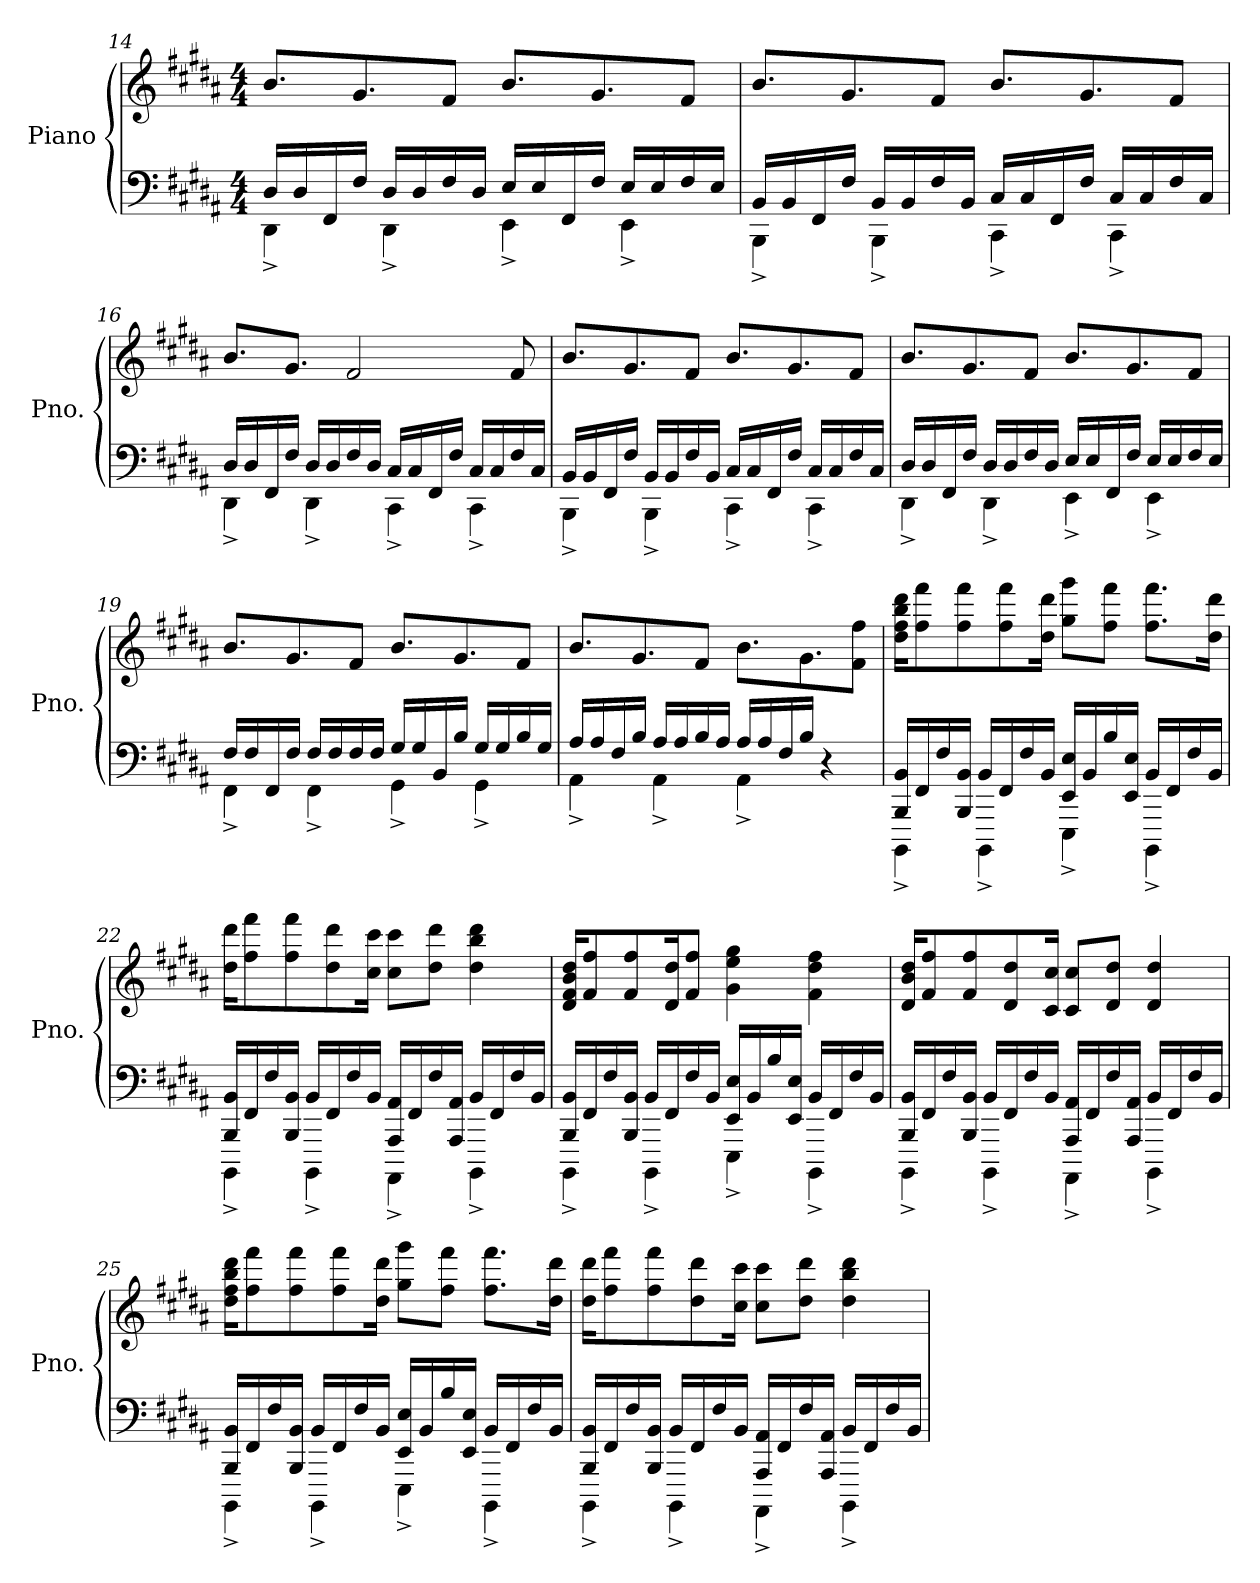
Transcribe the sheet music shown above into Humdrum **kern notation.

**kern	**kern
*part1	*part1
*staff2	*staff1
*I"Piano	*
*I'Pno.	*
*clefF4	*clefG2
*k[f#c#g#d#a#]	*k[f#c#g#d#a#]
*M4/4	*M4/4
=14	=14
*^	*
16D#/LL	4DD#^\	8.b/L
16D#/	.	.
16FF#/	.	.
16F#/JJ	.	8.g#/
16D#/LL	4DD#^\	.
16D#/	.	.
16F#/	.	8f#/J
16D#/JJ	.	.
16E/LL	4EE^\	8.b/L
16E/	.	.
16FF#/	.	.
16F#/JJ	.	8.g#/
16E/LL	4EE^\	.
16E/	.	.
16F#/	.	8f#/J
16E/JJ	.	.
!!LO:LB:g=z
=15	=15	=15
16BB/LL	4BBB^\	8.b/L
16BB/	.	.
16FF#/	.	.
16F#/JJ	.	8.g#/
16BB/LL	4BBB^\	.
16BB/	.	.
16F#/	.	8f#/J
16BB/JJ	.	.
16C#/LL	4CC#^\	8.b/L
16C#/	.	.
16FF#/	.	.
16F#/JJ	.	8.g#/
16C#/LL	4CC#^\	.
16C#/	.	.
16F#/	.	8f#/J
16C#/JJ	.	.
=16	=16	=16
16D#/LL	4DD#^\	8.b/L
16D#/	.	.
16FF#/	.	.
16F#/JJ	.	8.g#/J
16D#/LL	4DD#^\	.
16D#/	.	.
16F#/	.	2f#/
16D#/JJ	.	.
16C#/LL	4CC#^\	.
16C#/	.	.
16FF#/	.	.
16F#/JJ	.	.
16C#/LL	4CC#^\	.
16C#/	.	.
16F#/	.	8f#/
16C#/JJ	.	.
!!LO:PB:g=z
=17	=17	=17
16BB/LL	4BBB^\	8.b/L
16BB/	.	.
16FF#/	.	.
16F#/JJ	.	8.g#/
16BB/LL	4BBB^\	.
16BB/	.	.
16F#/	.	8f#/J
16BB/JJ	.	.
16C#/LL	4CC#^\	8.b/L
16C#/	.	.
16FF#/	.	.
16F#/JJ	.	8.g#/
16C#/LL	4CC#^\	.
16C#/	.	.
16F#/	.	8f#/J
16C#/JJ	.	.
=18	=18	=18
16D#/LL	4DD#^\	8.b/L
16D#/	.	.
16FF#/	.	.
16F#/JJ	.	8.g#/
16D#/LL	4DD#^\	.
16D#/	.	.
16F#/	.	8f#/J
16D#/JJ	.	.
16E/LL	4EE^\	8.b/L
16E/	.	.
16FF#/	.	.
16F#/JJ	.	8.g#/
16E/LL	4EE^\	.
16E/	.	.
16F#/	.	8f#/J
16E/JJ	.	.
=19	=19	=19
16F#/LL	4FF#^\	8.b/L
16F#/	.	.
16FF#/	.	.
16F#/JJ	.	8.g#/
16F#/LL	4FF#^\	.
16F#/	.	.
16F#/	.	8f#/J
16F#/JJ	.	.
16G#/LL	4GG#^\	8.b/L
16G#/	.	.
16BB/	.	.
16B/JJ	.	8.g#/
16G#/LL	4GG#^\	.
16G#/	.	.
16B/	.	8f#/J
16G#/JJ	.	.
!!LO:LB:g=z
=20	=20	=20
16A#/LL	4AA#^\	8.b/L
16A#/	.	.
16F#/	.	.
16B/JJ	.	8.g#/
16A#/LL	4AA#^\	.
16A#/	.	.
16B/	.	8f#/J
16A#/JJ	.	.
16A#/LL	4AA#^\	8.b\L
16A#/	.	.
16F#/	.	.
16B/JJ	.	8.g#\
4r	4ryy	.
.	.	8f#\ 8ff#\J
=21	=21	=21
16BBB/ 16BB/LL	4BBBB^\	16dd#\ 16ff#\ 16bb\ 16ddd#\KL
16FF#/	.	8ff#\ 8fff#\
16F#/	.	.
16BBB/ 16BB/JJ	.	8ff#\ 8fff#\
16BB/LL	4BBBB^\	.
16FF#/	.	8ff#\ 8fff#\
16F#/	.	.
16BB/JJ	.	16dd#\ 16ddd#\Jk
16EE/ 16E/LL	4EEE^\	8gg#\ 8ggg#\L
16BB/	.	.
16B/	.	8ff#\ 8fff#\J
16EE/ 16E/JJ	.	.
16BB/LL	4BBBB^\	8.ff#\ 8.fff#\L
16FF#/	.	.
16F#/	.	.
16BB/JJ	.	16dd#\ 16ddd#\Jk
!!LO:LB:g=z
=22	=22	=22
16BBB/ 16BB/LL	4BBBB^\	16dd#\ 16ddd#\KL
16FF#/	.	8ff#\ 8fff#\
16F#/	.	.
16BBB/ 16BB/JJ	.	8ff#\ 8fff#\
16BB/LL	4BBBB^\	.
16FF#/	.	8dd#\ 8ddd#\
16F#/	.	.
16BB/JJ	.	16cc#\ 16ccc#\Jk
16AAA#/ 16AA#/LL	4AAAA#^\	8cc#\ 8ccc#\L
16FF#/	.	.
16F#/	.	8dd#\ 8ddd#\J
16AAA#/ 16AA#/JJ	.	.
16BB/LL	4BBBB^\	4dd#\ 4bb\ 4ddd#\
16FF#/	.	.
16F#/	.	.
16BB/JJ	.	.
=23	=23	=23
16BBB/ 16BB/LL	4BBBB^\	16d#/ 16f#/ 16b/ 16dd#/KL
16FF#/	.	8f#/ 8ff#/
16F#/	.	.
16BBB/ 16BB/JJ	.	8f#/ 8ff#/
16BB/LL	4BBBB^\	.
16FF#/	.	16d#/ 16dd#/K
16F#/	.	8f#/ 8ff#/J
16BB/JJ	.	.
16EE/ 16E/LL	4EEE^\	4g#\ 4ee\ 4gg#\
16BB/	.	.
16B/	.	.
16EE/ 16E/JJ	.	.
16BB/LL	4BBBB^\	4f#\ 4dd#\ 4ff#\
16FF#/	.	.
16F#/	.	.
16BB/JJ	.	.
!!LO:LB:g=z
=24	=24	=24
16BBB/ 16BB/LL	4BBBB^\	16d#/ 16b/ 16dd#/KL
16FF#/	.	8f#/ 8ff#/
16F#/	.	.
16BBB/ 16BB/JJ	.	8f#/ 8ff#/
16BB/LL	4BBBB^\	.
16FF#/	.	8d#/ 8dd#/
16F#/	.	.
16BB/JJ	.	16c#/ 16cc#/Jk
16AAA#/ 16AA#/LL	4AAAA#^\	8c#/ 8cc#/L
16FF#/	.	.
16F#/	.	8d#/ 8dd#/J
16AAA#/ 16AA#/JJ	.	.
16BB/LL	4BBBB^\	4d#/ 4dd#/
16FF#/	.	.
16F#/	.	.
16BB/JJ	.	.
=25	=25	=25
16BBB/ 16BB/LL	4BBBB^\	16dd#\ 16ff#\ 16bb\ 16ddd#\KL
16FF#/	.	8ff#\ 8fff#\
16F#/	.	.
16BBB/ 16BB/JJ	.	8ff#\ 8fff#\
16BB/LL	4BBBB^\	.
16FF#/	.	8ff#\ 8fff#\
16F#/	.	.
16BB/JJ	.	16dd#\ 16ddd#\Jk
16EE/ 16E/LL	4EEE^\	8gg#\ 8ggg#\L
16BB/	.	.
16B/	.	8ff#\ 8fff#\J
16EE/ 16E/JJ	.	.
16BB/LL	4BBBB^\	8.ff#\ 8.fff#\L
16FF#/	.	.
16F#/	.	.
16BB/JJ	.	16dd#\ 16ddd#\Jk
!!LO:PB:g=z
=26	=26	=26
16BBB/ 16BB/LL	4BBBB^\	16dd#\ 16ddd#\KL
16FF#/	.	8ff#\ 8fff#\
16F#/	.	.
16BBB/ 16BB/JJ	.	8ff#\ 8fff#\
16BB/LL	4BBBB^\	.
16FF#/	.	8dd#\ 8ddd#\
16F#/	.	.
16BB/JJ	.	16cc#\ 16ccc#\Jk
16AAA#/ 16AA#/LL	4AAAA#^\	8cc#\ 8ccc#\L
16FF#/	.	.
16F#/	.	8dd#\ 8ddd#\J
16AAA#/ 16AA#/JJ	.	.
16BB/LL	4BBBB^\	4dd#\ 4bb\ 4ddd#\
16FF#/	.	.
16F#/	.	.
16BB/JJ	.	.
*v	*v	*
=	=
*-	*-
